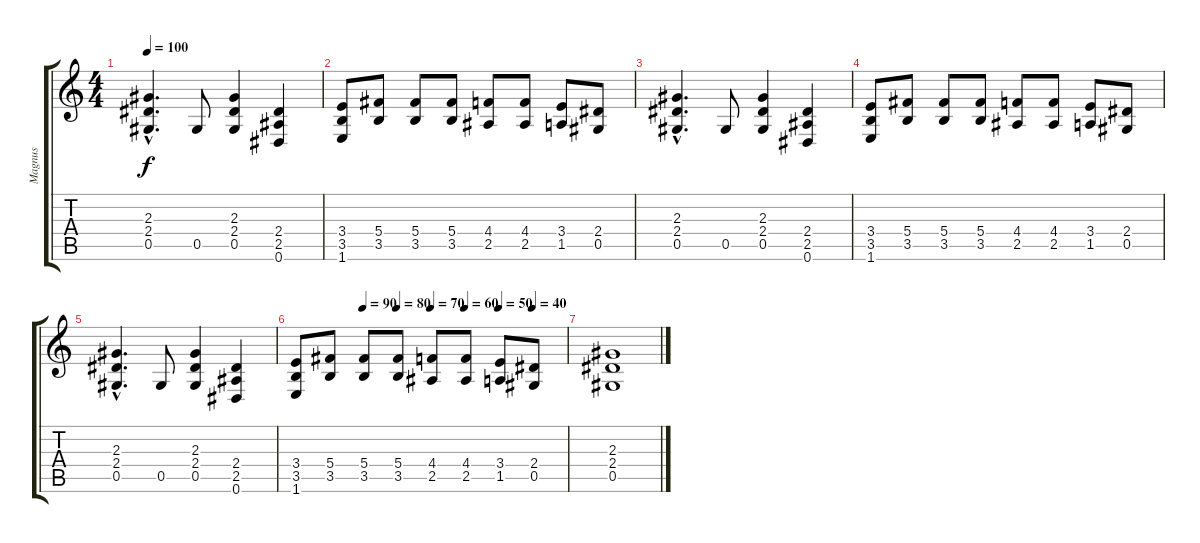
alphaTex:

\track ("Magnus" "Magnus") {instrument distortionguitar}
\staff {score tabs}
\tuning (Eb4 Bb3 Gb3 Db3 Ab2 Eb2) {hide}
\ts (4 4)
\tempo 100
\clef g2
\ks c
(2.3{hac} 2.4{hac} 0.5{hac}).4{d dy f} 0.5.8 (2.3 2.4 0.5).4 (2.4 2.5 0.6).4 |
(3.4 3.5 1.6).8 (5.4 3.5).8 (5.4 3.5).8 (5.4 3.5).8 (4.4 2.5).8 (4.4 2.5).8 (3.4 1.5).8 (2.4 0.5).8 |
(2.3{hac} 2.4{hac} 0.5{hac}).4{d} 0.5.8 (2.3 2.4 0.5).4 (2.4 2.5 0.6).4 |
(3.4 3.5 1.6).8 (5.4 3.5).8 (5.4 3.5).8 (5.4 3.5).8 (4.4 2.5).8 (4.4 2.5).8 (3.4 1.5).8 (2.4 0.5).8 |
(2.3{hac} 2.4{hac} 0.5{hac}).4{d} 0.5.8 (2.3 2.4 0.5).4 (2.4 2.5 0.6).4 |
\tempo (90 0.25)
\tempo (80 0.375)
\tempo (70 0.5)
\tempo (60 0.625)
\tempo (50 0.75)
\tempo (40 0.875)
(3.4 3.5 1.6).8 (5.4 3.5).8 (5.4 3.5).8 (5.4 3.5).8 (4.4 2.5).8 (4.4 2.5).8 (3.4 1.5).8 (2.4 0.5).8 |
(2.3 2.4 0.5).1
